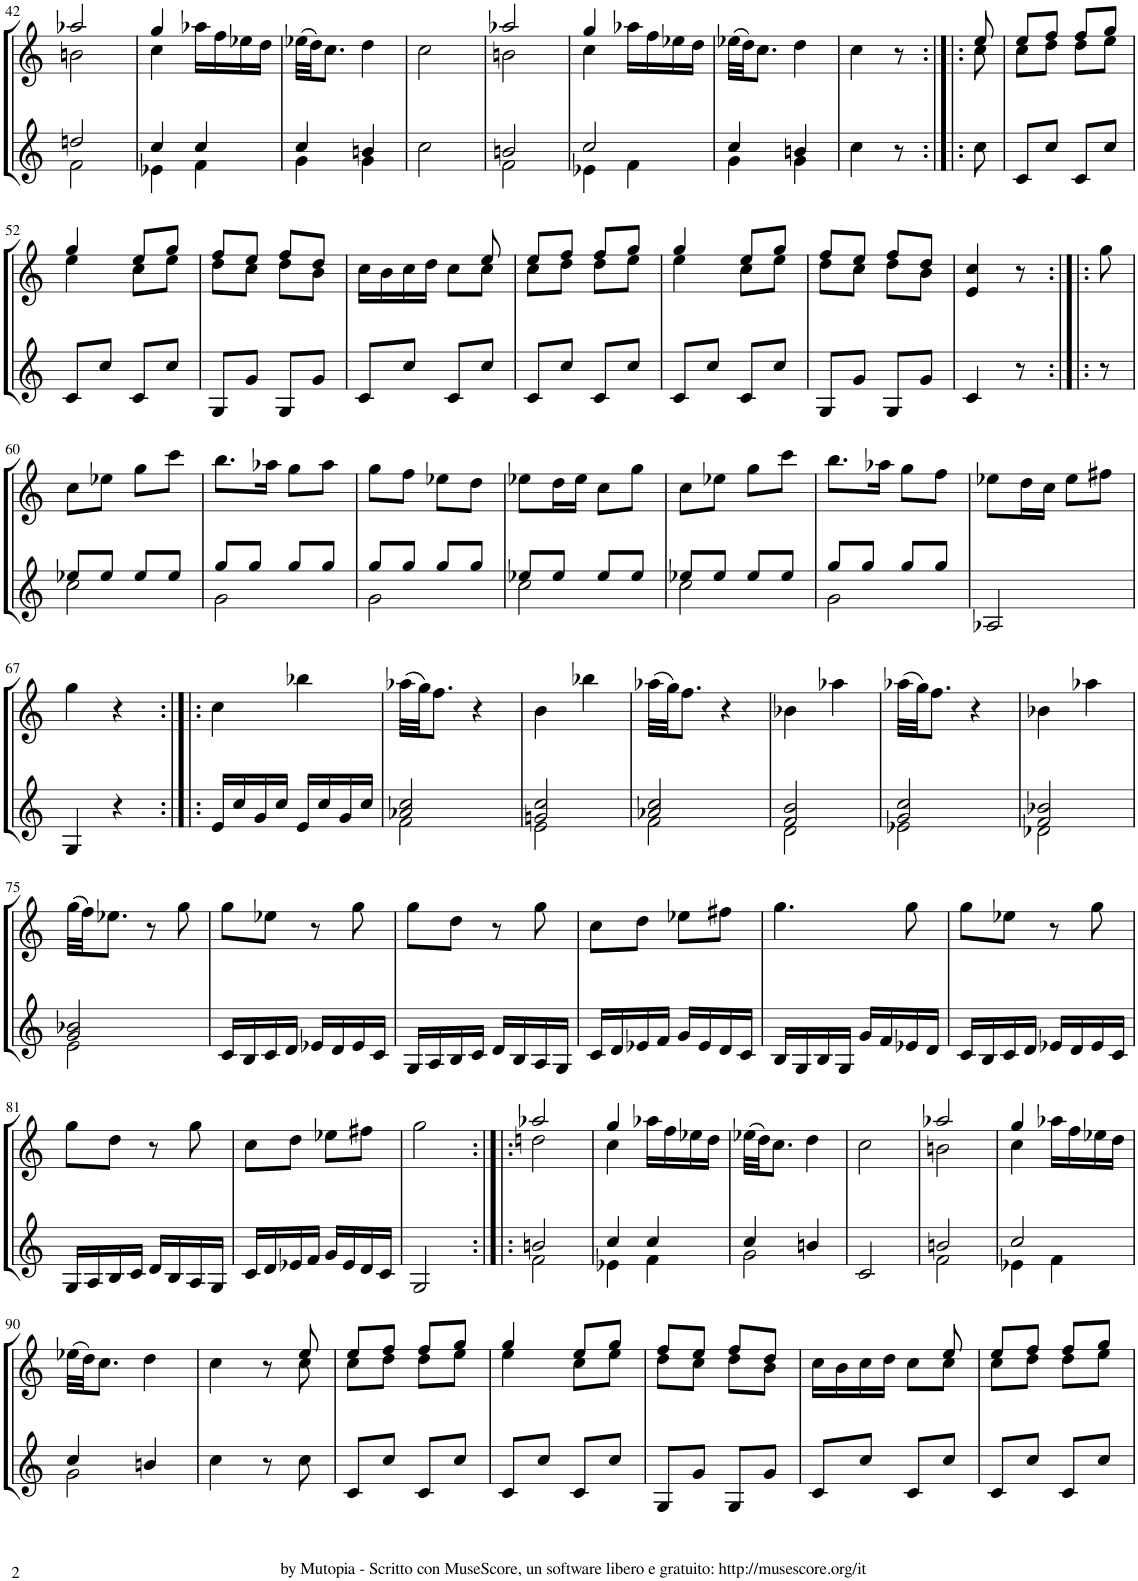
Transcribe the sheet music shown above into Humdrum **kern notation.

**kern	**kern
*part2	*part1
*staff2	*staff1
*I"Mandolina	*I"Mandolina
!!LO:PB:g=z
*clefG2	*clefG2
*k[]	*k[]
*M2/4	*M2/4
=42	=42
*^	*^
2ddn/	2f\	2aa-X/	2bn\
=43	=43	=43	=43
4cc/	4e-X\	4gg/	4cc\
4cc/	4f\	16aa-X\LL	4ryy
.	.	16ff\	.
.	.	16ee-X\	.
.	.	16dd\JJ	.
*	*	*v	*v
=44	=44	=44
4cc/	4g\	(32ee-X\LLL
.	.	32dd\JJ)
.	.	8.cc\J
4bn/	4g\	4dd\
*v	*v	*
=45	=45
2cc\	2cc\
=46	=46
*^	*^
2bn/	2f\	2aa-X/	2bn\
=47	=47	=47	=47
2cc/	4e-X\	4gg/	4cc\
.	4f\	16aa-X\LL	4ryy
.	.	16ff\	.
.	.	16ee-X\	.
.	.	16dd\JJ	.
*	*	*v	*v
=48	=48	=48
4cc/	4g\	(32ee-X\LLL
.	.	32dd\JJ)
.	.	8.cc\J
4bn/	4g\	4dd\
*v	*v	*
=49	=49
4cc\	4cc\
8r	8r
=50:|!|:	=50:|!|:
*	*^
8cc\	8ee/	8cc\
=51	=51	=51
8c/L	8ee/L	8cc\L
8cc/J	8ff/J	8dd\J
8c/L	8ff/L	8dd\L
8cc/J	8gg/J	8ee\J
!!LO:LB:g=z	!!
=52	=52	=52
8c/L	4gg/	4ee\
8cc/J	.	.
8c/L	8ee/L	8cc\L
8cc/J	8gg/J	8ee\J
=53	=53	=53
8G/L	8ff/L	8dd\L
8g/J	8ee/J	8cc\J
8G/L	8ff/L	8dd\L
8g/J	8dd/J	8b\J
=54	=54	=54
8c/L	16cc\LL	4.ryy
.	16b\	.
8cc/J	16cc\	.
.	16dd\JJ	.
8c/L	8cc\L	.
8cc/J	8cc\J	8ee/
=55	=55	=55
8c/L	8ee/L	8cc\L
8cc/J	8ff/J	8dd\J
8c/L	8ff/L	8dd\L
8cc/J	8gg/J	8ee\J
=56	=56	=56
8c/L	4gg/	4ee\
8cc/J	.	.
8c/L	8ee/L	8cc\L
8cc/J	8gg/J	8ee\J
=57	=57	=57
8G/L	8ff/L	8dd\L
8g/J	8ee/J	8cc\J
8G/L	8ff/L	8dd\L
8g/J	8dd/J	8b\J
*	*v	*v
=58	=58
4c/	4e/ 4cc/
8r	8r
=59:|!|:	=59:|!|:
8r	8gg\
!!LO:LB:g=z
=60	=60
*^	*
8ee-X/L	2cc\	8cc\L
8ee-/J	.	8ee-X\J
8ee-/L	.	8gg\L
8ee-/J	.	8ccc\J
=61	=61	=61
8gg/L	2g\	8.bb\L
8gg/J	.	.
.	.	16aa-X\Jk
8gg/L	.	8gg\L
8gg/J	.	8aa-\J
=62	=62	=62
8gg/L	2g\	8gg\L
8gg/J	.	8ff\J
8gg/L	.	8ee-X\L
8gg/J	.	8dd\J
=63	=63	=63
8ee-X/L	2cc\	8ee-X\L
8ee-/J	.	16dd\L
.	.	16ee-\JJ
8ee-/L	.	8cc\L
8ee-/J	.	8gg\J
=64	=64	=64
8ee-X/L	2cc\	8cc\L
8ee-/J	.	8ee-X\J
8ee-/L	.	8gg\L
8ee-/J	.	8ccc\J
=65	=65	=65
8gg/L	2g\	8.bb\L
8gg/J	.	.
.	.	16aa-X\Jk
8gg/L	.	8gg\L
8gg/J	.	8ff\J
*v	*v	*
=66	=66
2A-X/	8ee-X\L
.	16dd\L
.	16cc\JJ
.	8ee-\L
.	8ff#X\J
!!LO:LB:g=z
=67	=67
4G/	4gg\
4r	4r
=68:|!|:	=68:|!|:
16e/LL	4cc\
16cc/	.
16g/	.
16cc/JJ	.
16e/LL	4bb-X\
16cc/	.
16g/	.
16cc/JJ	.
=69	=69
*^	*
2a-X/ 2cc/	2f\	(32aa-X\LLL
.	.	32gg\JJ)
.	.	8.ff\J
.	.	4r
=70	=70	=70
2gn/ 2cc/	2e\	4b\
.	.	4bb-X\
=71	=71	=71
2a-X/ 2cc/	2f\	(32aa-X\LLL
.	.	32gg\JJ)
.	.	8.ff\J
.	.	4r
=72	=72	=72
2f/ 2b/	2d\	4b-X\
.	.	4aa-X\
=73	=73	=73
2g/ 2cc/	2e-X\	(32aa-X\LLL
.	.	32gg\JJ)
.	.	8.ff\J
.	.	4r
=74	=74	=74
2f/ 2b-X/	2d-X\	4b-X\
.	.	4aa-X\
!!LO:LB:g=z
=75	=75	=75
2g/ 2b-X/	2e\	(32gg\LLL
.	.	32ff\JJ)
.	.	8.ee-X\J
.	.	8r
.	.	8gg\
*v	*v	*
=76	=76
16c/LL	8gg\L
16B/	.
16c/	8ee-X\J
16d/JJ	.
16e-X/LL	8r
16d/	.
16e-/	8gg\
16c/JJ	.
=77	=77
16G/LL	8gg\L
16A/	.
16B/	8dd\J
16c/JJ	.
16d/LL	8r
16B/	.
16A/	8gg\
16G/JJ	.
=78	=78
16c/LL	8cc\L
16d/	.
16e-X/	8dd\J
16f/JJ	.
16g/LL	8ee-X\L
16e-/	.
16d/	8ff#X\J
16c/JJ	.
=79	=79
16B/LL	4.gg\
16G/	.
16B/	.
16G/JJ	.
16g/LL	.
16f/	.
16e-X/	8gg\
16d/JJ	.
=80	=80
16c/LL	8gg\L
16B/	.
16c/	8ee-X\J
16d/JJ	.
16e-X/LL	8r
16d/	.
16e-/	8gg\
16c/JJ	.
!!LO:LB:g=z
=81	=81
16G/LL	8gg\L
16A/	.
16B/	8dd\J
16c/JJ	.
16d/LL	8r
16B/	.
16A/	8gg\
16G/JJ	.
=82	=82
16c/LL	8cc\L
16d/	.
16e-X/	8dd\J
16f/JJ	.
16g/LL	8ee-X\L
16e-/	.
16d/	8ff#X\J
16c/JJ	.
=83	=83
2G/	2gg\
=84:|!|:	=84:|!|:
*^	*^
2bn/	2f\	2aa-X/	2ddn\
=85	=85	=85	=85
4cc/	4e-X\	4gg/	4cc\
4cc/	4f\	16aa-X\LL	4ryy
.	.	16ff\	.
.	.	16ee-X\	.
.	.	16dd\JJ	.
*	*	*v	*v
=86	=86	=86
4cc/	2g\	(32ee-X\LLL
.	.	32dd\JJ)
.	.	8.cc\J
4bn/	.	4dd\
*v	*v	*
=87	=87
2c/	2cc\
=88	=88
*^	*^
2bn/	2f\	2aa-X/	2bn\
=89	=89	=89	=89
2cc/	4e-X\	4gg/	4cc\
.	4f\	16aa-X\LL	4ryy
.	.	16ff\	.
.	.	16ee-X\	.
.	.	16dd\JJ	.
*	*	*v	*v
!!LO:LB:g=z
=90	=90	=90
4cc/	2g\	(32ee-X\LLL
.	.	32dd\JJ)
.	.	8.cc\J
4bn/	.	4dd\
*v	*v	*
=91	=91
*	*^
4cc\	4cc\	4.ryy
8r	8r	.
8cc\	8ee/	8cc\
=92	=92	=92
8c/L	8ee/L	8cc\L
8cc/J	8ff/J	8dd\J
8c/L	8ff/L	8dd\L
8cc/J	8gg/J	8ee\J
=93	=93	=93
8c/L	4gg/	4ee\
8cc/J	.	.
8c/L	8ee/L	8cc\L
8cc/J	8gg/J	8ee\J
=94	=94	=94
8G/L	8ff/L	8dd\L
8g/J	8ee/J	8cc\J
8G/L	8ff/L	8dd\L
8g/J	8dd/J	8b\J
=95	=95	=95
8c/L	16cc\LL	4.ryy
.	16b\	.
8cc/J	16cc\	.
.	16dd\JJ	.
8c/L	8cc\L	.
8cc/J	8cc\J	8ee/
=96	=96	=96
8c/L	8ee/L	8cc\L
8cc/J	8ff/J	8dd\J
8c/L	8ff/L	8dd\L
8cc/J	8gg/J	8ee\J
*	*v	*v
=	=
*-	*-
